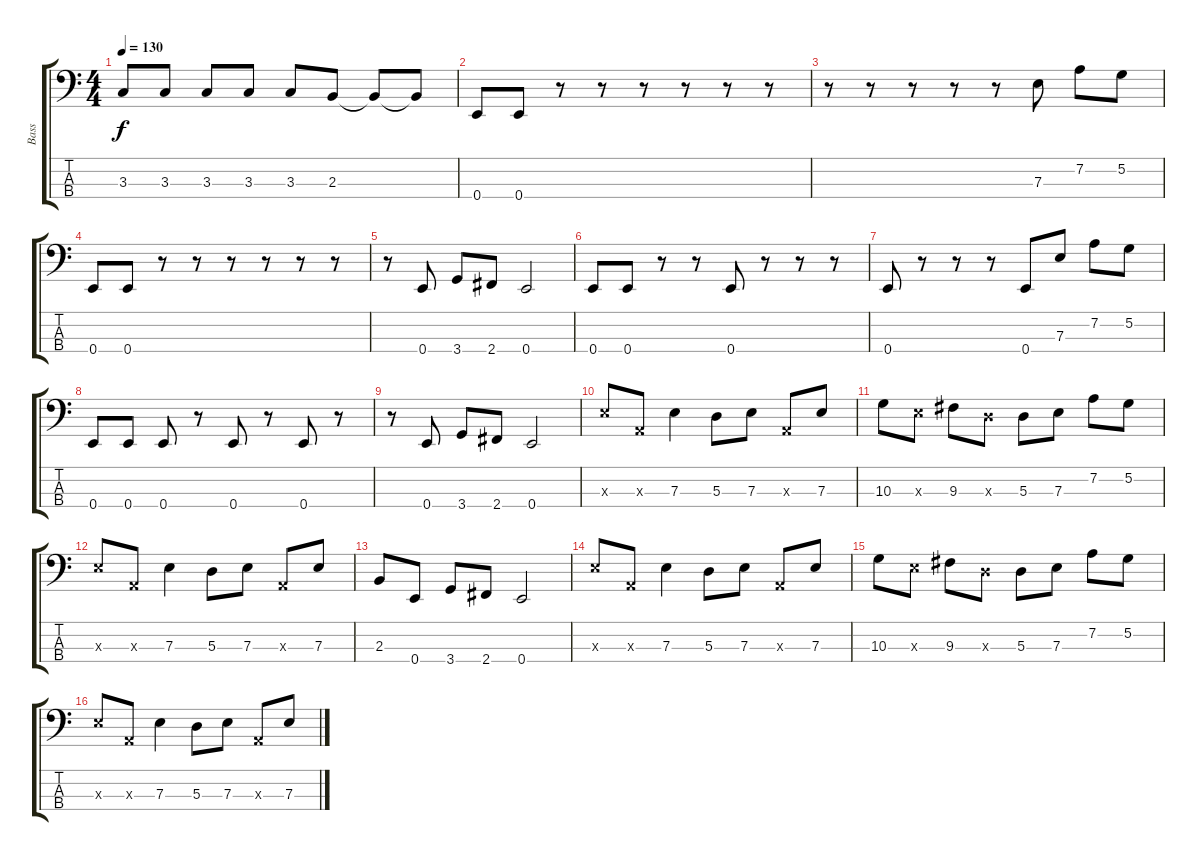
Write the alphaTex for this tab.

\track ("Bass" "Bass") {instrument electricbassfinger}
\staff {score tabs}
\tuning (G2 D2 A1 E1) {hide}
\ts (4 4)
\tempo 130
\clef f4
\ks c
3.3.8{dy f} 3.3.8 3.3.8 3.3.8 3.3.8 2.3.8 2.3{t}.8 2.3{t}.8 |
0.4.8 0.4.8 r.8 r.8 r.8 r.8 r.8 r.8 |
r.8 r.8 r.8 r.8 r.8 7.3.8 7.2.8 5.2.8 |
0.4.8 0.4.8 r.8 r.8 r.8 r.8 r.8 r.8 |
r.8 0.4.8 3.4.8 2.4.8 0.4.2 |
0.4.8 0.4.8 r.8 r.8 0.4.8 r.8 r.8 r.8 |
0.4.8 r.8 r.8 r.8 0.4.8 7.3.8 7.2.8 5.2.8 |
0.4.8 0.4.8 0.4.8 r.8 0.4.8 r.8 0.4.8 r.8 |
r.8 0.4.8 3.4.8 2.4.8 0.4.2 |
7.3{x}.8 0.3{x}.8 7.3.4 5.3.8 7.3.8 0.3{x}.8 7.3.8 |
10.3.8 7.3{x}.8 9.3.8 5.3{x}.8 5.3.8 7.3.8 7.2.8 5.2.8 |
7.3{x}.8 0.3{x}.8 7.3.4 5.3.8 7.3.8 0.3{x}.8 7.3.8 |
2.3.8 0.4.8 3.4.8 2.4.8 0.4.2 |
7.3{x}.8 0.3{x}.8 7.3.4 5.3.8 7.3.8 0.3{x}.8 7.3.8 |
10.3.8 7.3{x}.8 9.3.8 5.3{x}.8 5.3.8 7.3.8 7.2.8 5.2.8 |
7.3{x}.8 0.3{x}.8 7.3.4 5.3.8 7.3.8 0.3{x}.8 7.3.8
